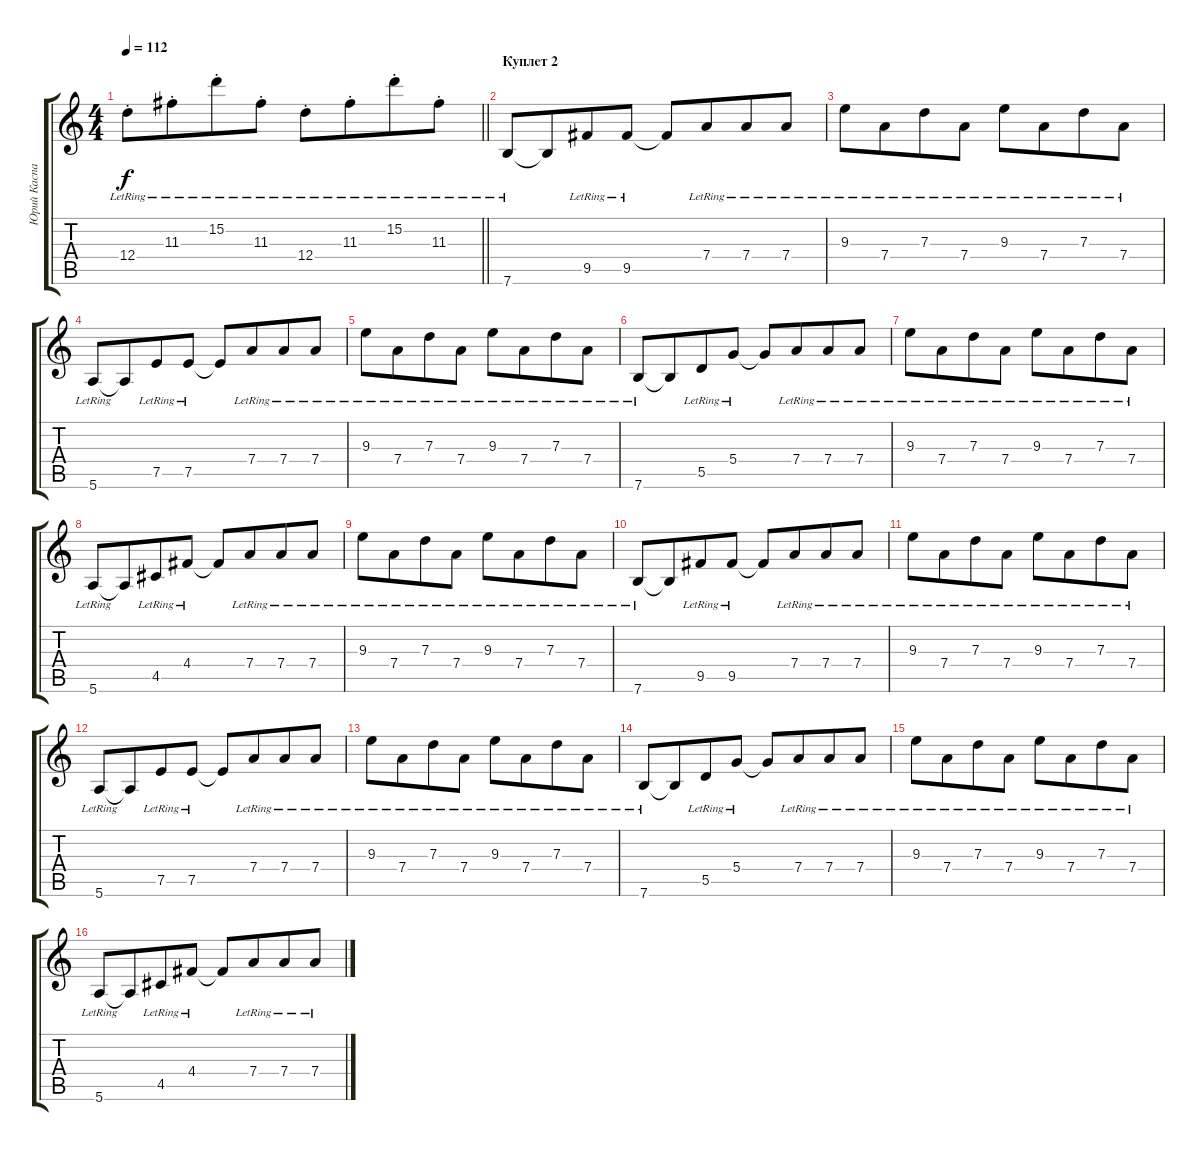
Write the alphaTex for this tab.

\track ("Юрий Каспарян" "Юрий Каспа") {instrument electricguitarjazz}
\staff {score tabs}
\tuning (E4 B3 G3 D3 A2 E2) {hide}
\ts (4 4)
\tempo 112
\clef g2
\barLineRight lightlight
\ks c
12.4{st lr}.8{dy f} 11.3{st lr}.8{beam merge} 15.2{st lr}.8 11.3{st lr}.8 12.4{st lr}.8 11.3{st lr}.8{beam merge} 15.2{st lr}.8 11.3{st lr}.8 |
\section ("" "Куплет 2")
7.6{lr}.8{volume 15} 7.6{t}.8{beam merge} 9.5{lr}.8 9.5{lr}.8 9.5{t}.8 7.4{lr}.8{beam merge} 7.4{lr}.8 7.4{lr}.8 |
9.3{lr}.8 7.4{lr}.8{beam merge} 7.3{lr}.8 7.4{lr}.8 9.3{lr}.8 7.4{lr}.8{beam merge} 7.3{lr}.8 7.4{lr}.8 |
5.6{lr}.8 5.6{t}.8{beam merge} 7.5{lr}.8 7.5{lr}.8 7.5{t}.8 7.4{lr}.8{beam merge} 7.4{lr}.8 7.4{lr}.8 |
9.3{lr}.8 7.4{lr}.8{beam merge} 7.3{lr}.8 7.4{lr}.8 9.3{lr}.8 7.4{lr}.8{beam merge} 7.3{lr}.8 7.4{lr}.8 |
7.6{lr}.8 7.6{t}.8{beam merge} 5.5{lr}.8 5.4{lr}.8 5.4{t}.8 7.4{lr}.8{beam merge} 7.4{lr}.8 7.4{lr}.8 |
9.3{lr}.8 7.4{lr}.8{beam merge} 7.3{lr}.8 7.4{lr}.8 9.3{lr}.8 7.4{lr}.8{beam merge} 7.3{lr}.8 7.4{lr}.8 |
5.6{lr}.8 5.6{t}.8{beam merge} 4.5{lr}.8 4.4{lr}.8 4.4{t}.8 7.4{lr}.8{beam merge} 7.4{lr}.8 7.4{lr}.8 |
9.3{lr}.8 7.4{lr}.8{beam merge} 7.3{lr}.8 7.4{lr}.8 9.3{lr}.8 7.4{lr}.8{beam merge} 7.3{lr}.8 7.4{lr}.8 |
7.6{lr}.8 7.6{t}.8{beam merge} 9.5{lr}.8 9.5{lr}.8 9.5{t}.8 7.4{lr}.8{beam merge} 7.4{lr}.8 7.4{lr}.8 |
9.3{lr}.8 7.4{lr}.8{beam merge} 7.3{lr}.8 7.4{lr}.8 9.3{lr}.8 7.4{lr}.8{beam merge} 7.3{lr}.8 7.4{lr}.8 |
5.6{lr}.8 5.6{t}.8{beam merge} 7.5{lr}.8 7.5{lr}.8 7.5{t}.8 7.4{lr}.8{beam merge} 7.4{lr}.8 7.4{lr}.8 |
9.3{lr}.8 7.4{lr}.8{beam merge} 7.3{lr}.8 7.4{lr}.8 9.3{lr}.8 7.4{lr}.8{beam merge} 7.3{lr}.8 7.4{lr}.8 |
7.6{lr}.8 7.6{t}.8{beam merge} 5.5{lr}.8 5.4{lr}.8 5.4{t}.8 7.4{lr}.8{beam merge} 7.4{lr}.8 7.4{lr}.8 |
9.3{lr}.8 7.4{lr}.8{beam merge} 7.3{lr}.8 7.4{lr}.8 9.3{lr}.8 7.4{lr}.8{beam merge} 7.3{lr}.8 7.4{lr}.8 |
5.6{lr}.8 5.6{t}.8{beam merge} 4.5{lr}.8 4.4{lr}.8 4.4{t}.8 7.4{lr}.8{beam merge} 7.4{lr}.8 7.4{lr}.8
